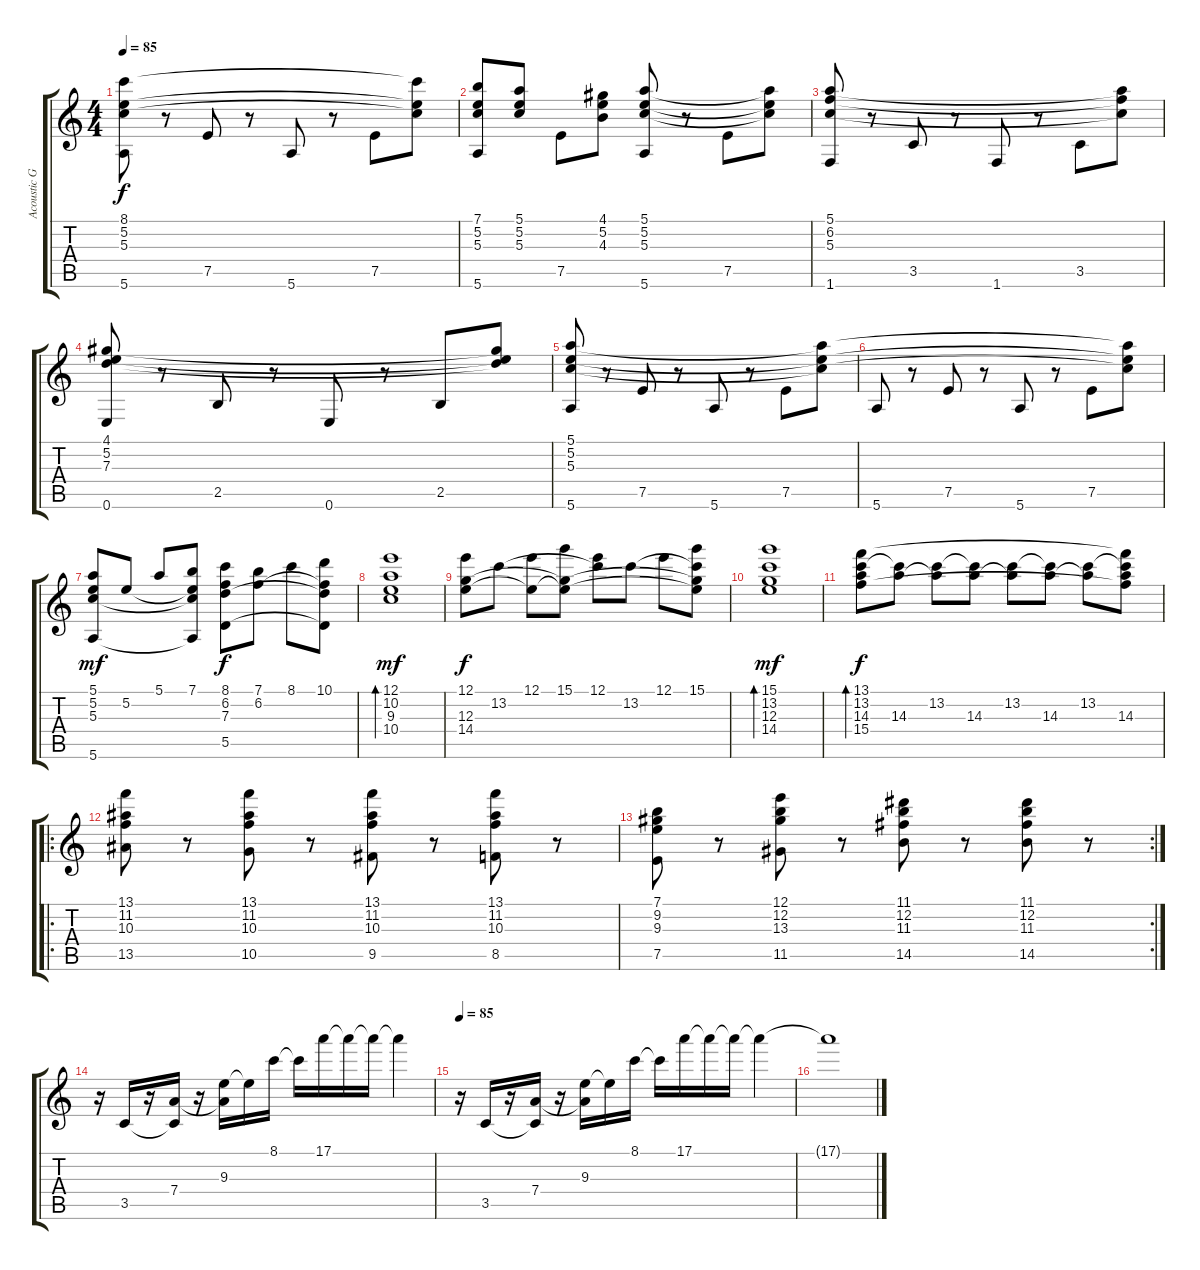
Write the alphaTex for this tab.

\track ("Acoustic Guitar" "Acoustic G") {instrument acousticguitarnylon}
\staff {score tabs}
\tuning (E4 B3 G3 D3 A2 E2) {hide}
\ts (4 4)
\tempo 85
\clef g2
\ks c
(8.1 5.2 5.3 5.6).8{dy f} r.8 7.5.8 r.8 5.6.8 r.8 7.5.8 (8.1{t} 5.2{t} 5.3{t}).8 |
(7.1 5.2 5.3 5.6).8 (5.1 5.2 5.3).8 7.5.8 (4.1 5.2 4.3).8 (5.1 5.2 5.3 5.6).8 r.8 7.5.8 (5.1{t} 5.2{t} 5.3{t}).8 |
(5.1 6.2 5.3 1.6).8{balance 16} r.8 3.5.8{balance 0} r.8 1.6.8{balance 16} r.8 3.5.8{balance 0} (5.1{t} 6.2{t} 5.3{t}).8 |
(4.1 5.2 7.3 0.6).8 r.8 2.5.8 r.8 0.6.8 r.8 2.5.8 (4.1{t} 5.2{t} 7.3{t}).8 |
(5.1 5.2 5.3 5.6).8 r.8 7.5.8 r.8 5.6.8 r.8 7.5.8 (5.1{t} 5.2{t} 5.3{t}).8 |
5.6.8 r.8 7.5.8 r.8 5.6.8 r.8 7.5.8 (5.1{t} 5.2{t} 5.3{t}).8 |
(5.1 5.2 5.3 5.6).8{dy mf balance 16} 5.2.8 5.1.8 (7.1 5.2{t} 5.3{t} 5.6{t}).8 (8.1 6.2 7.3 5.5).8{dy f} (7.1 6.2).8 8.1.8 (10.1 6.2{t} 7.3{t} 5.5{t}).8 |
(12.1 10.2 9.3 10.4).1{bd 480 dy mf} |
(12.1 12.3 14.4).8{dy f} 13.2.8 (12.1 14.4{t}).8 (15.1 12.3{t} 14.4{t}).8 (12.1 13.2{t}).8 13.2.8 12.1.8 (15.1 13.2{t} 12.3{t} 14.4{t}).8 |
(15.1 13.2 12.3 14.4).1{bd 480 dy mf} |
(13.1 13.2 14.3 15.4).8{bd 480 dy f} (13.2{t} 14.3).8 (13.2 14.3{t}).8 (13.2{t} 14.3).8 (13.2 14.3{t}).8 (13.2{t} 14.3).8 (13.2 14.3{t}).8 (13.1{t} 13.2{t} 14.3 15.4{t}).8 |
\ro
(13.1 11.2 10.3 13.5).8{balance 0} r.8 (13.1 11.2 10.3 10.5).8{balance 16} r.8 (13.1 11.2 10.3 9.5).8{balance 0} r.8 (13.1 11.2 10.3 8.5).8{balance 16} r.8 |
\rc 2
(7.1 9.2 9.3 7.5).8{balance 16} r.8 (12.1 12.2 13.3 11.5).8{balance 0} r.8 (11.1 12.2 11.3 14.5).8{balance 16} r.8 (11.1 12.2 11.3 14.5).8{balance 0} r.8 |
r.16 3.5.16 r.16 (7.4 3.5{t}).16 r.16 (9.3 7.4{t}).16 9.3{t}.16 8.1.16 8.1{t}.16 17.1.16 17.1{t}.16 17.1{t}.16 17.1{t}.4 |
\tempo 85
r.16 3.5.16 r.16 (7.4 3.5{t}).16 r.16 (9.3 7.4{t}).16 9.3{t}.16 8.1.16 8.1{t}.16 17.1.16 17.1{t}.16 17.1{t}.16 17.1{t}.4 |
17.1{t}.1
